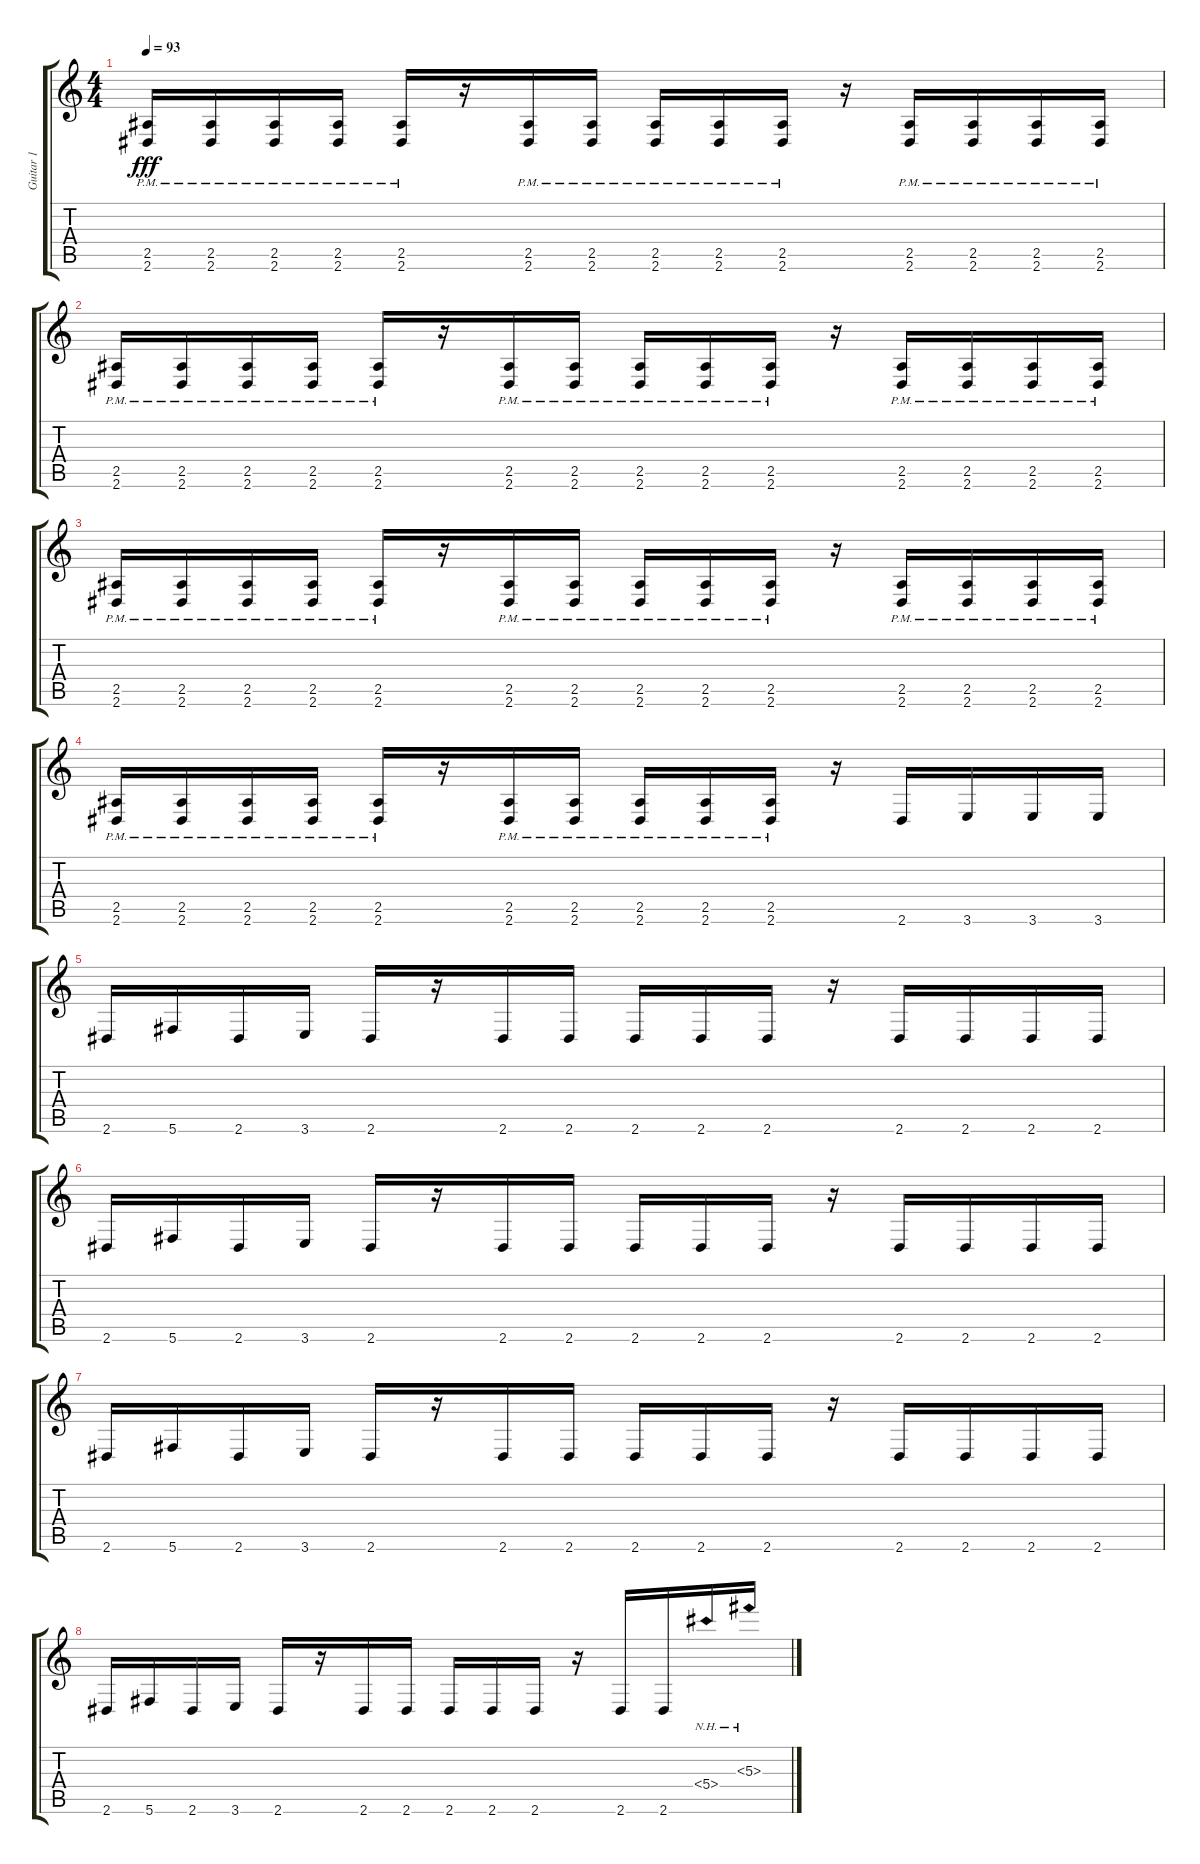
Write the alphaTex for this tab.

\track ("Guitar 1" "Guitar 1") {instrument distortionguitar}
\staff {score tabs}
\tuning (Eb4 Bb3 Gb3 Db3 Ab2 Db2) {hide}
\ts (4 4)
\tempo 93
\clef g2
\ks c
(2.5{pm} 2.6{pm}).16{dy fff} (2.5{pm} 2.6{pm}).16 (2.5{pm} 2.6{pm}).16 (2.5{pm} 2.6{pm}).16 (2.5{pm} 2.6{pm}).16 r.16 (2.5{pm} 2.6{pm}).16 (2.5{pm} 2.6{pm}).16 (2.5{pm} 2.6{pm}).16 (2.5{pm} 2.6{pm}).16 (2.5{pm} 2.6{pm}).16 r.16 (2.5{pm} 2.6{pm}).16 (2.5{pm} 2.6{pm}).16 (2.5{pm} 2.6{pm}).16 (2.5{pm} 2.6{pm}).16 |
(2.5{pm} 2.6{pm}).16 (2.5{pm} 2.6{pm}).16 (2.5{pm} 2.6{pm}).16 (2.5{pm} 2.6{pm}).16 (2.5{pm} 2.6{pm}).16 r.16 (2.5{pm} 2.6{pm}).16 (2.5{pm} 2.6{pm}).16 (2.5{pm} 2.6{pm}).16 (2.5{pm} 2.6{pm}).16 (2.5{pm} 2.6{pm}).16 r.16 (2.5{pm} 2.6{pm}).16 (2.5{pm} 2.6{pm}).16 (2.5{pm} 2.6{pm}).16 (2.5{pm} 2.6{pm}).16 |
(2.5{pm} 2.6{pm}).16 (2.5{pm} 2.6{pm}).16 (2.5{pm} 2.6{pm}).16 (2.5{pm} 2.6{pm}).16 (2.5{pm} 2.6{pm}).16 r.16 (2.5{pm} 2.6{pm}).16 (2.5{pm} 2.6{pm}).16 (2.5{pm} 2.6{pm}).16 (2.5{pm} 2.6{pm}).16 (2.5{pm} 2.6{pm}).16 r.16 (2.5{pm} 2.6{pm}).16 (2.5{pm} 2.6{pm}).16 (2.5{pm} 2.6{pm}).16 (2.5{pm} 2.6{pm}).16 |
(2.5{pm} 2.6{pm}).16 (2.5{pm} 2.6{pm}).16 (2.5{pm} 2.6{pm}).16 (2.5{pm} 2.6{pm}).16 (2.5{pm} 2.6{pm}).16 r.16 (2.5{pm} 2.6{pm}).16 (2.5{pm} 2.6{pm}).16 (2.5{pm} 2.6{pm}).16 (2.5{pm} 2.6{pm}).16 (2.5{pm} 2.6{pm}).16 r.16 2.6.16 3.6.16 3.6.16 3.6.16 |
2.6.16 5.6.16 2.6.16 3.6.16 2.6.16 r.16 2.6.16 2.6.16 2.6.16 2.6.16 2.6.16 r.16 2.6.16 2.6.16 2.6.16 2.6.16 |
2.6.16 5.6.16 2.6.16 3.6.16 2.6.16 r.16 2.6.16 2.6.16 2.6.16 2.6.16 2.6.16 r.16 2.6.16 2.6.16 2.6.16 2.6.16 |
2.6.16 5.6.16 2.6.16 3.6.16 2.6.16 r.16 2.6.16 2.6.16 2.6.16 2.6.16 2.6.16 r.16 2.6.16 2.6.16 2.6.16 2.6.16 |
2.6.16 5.6.16 2.6.16 3.6.16 2.6.16 r.16 2.6.16 2.6.16 2.6.16 2.6.16 2.6.16 r.16 2.6.16 2.6.16 5.4{nh}.16 5.3{nh}.16
